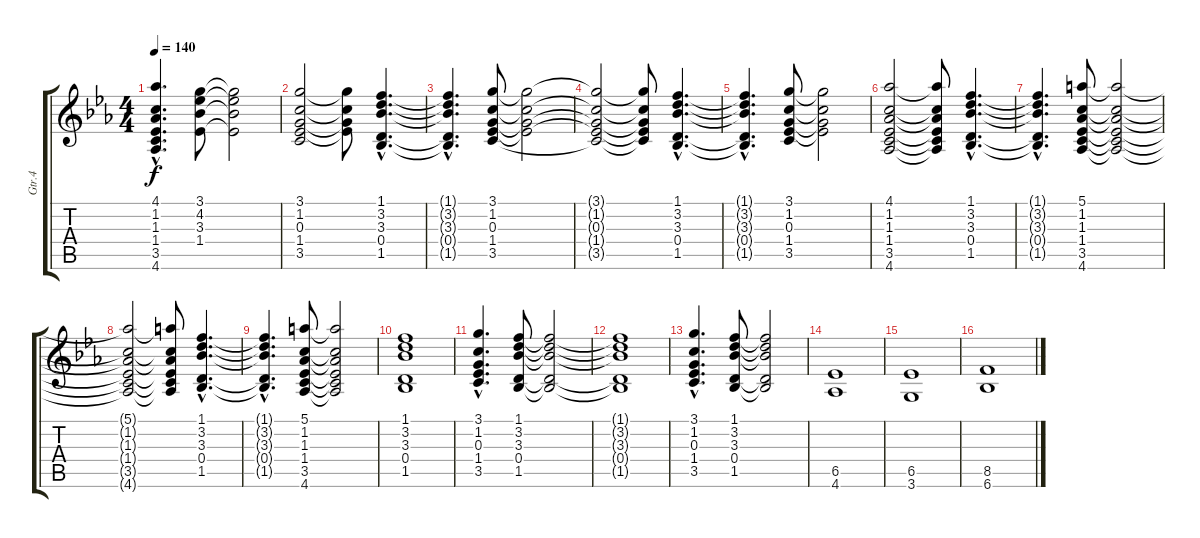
\track ("Gtr.4" "Gtr.4") {instrument overdrivenguitar}
\staff {score tabs}
\tuning (E4 B3 G3 D3 A2 E2) {hide}
\ts (4 4)
\tempo 140
\clef g2
\ks eb
(4.1{hac} 1.2{hac} 1.3{hac} 1.4{hac} 3.5{hac} 4.6{hac}).4{d dy f} (3.1 4.2 3.3 1.4).8 (3.1{t} 4.2{t} 3.3{t} 1.4{t}).2 |
(3.1 1.2 0.3 1.4 3.5).2 (3.1{t} 1.2{t} 0.3{t} 1.4{t}).8 (1.1{hac} 3.2{hac} 3.3{hac} 0.4{hac} 1.5{hac}).4{d} |
(1.1{hac t} 3.2{hac t} 3.3{hac t} 0.4{hac t} 1.5{hac t}).4{d} (3.1 1.2 0.3 1.4 3.5).8 (3.1{t} 1.2{t} 0.3{t} 1.4{t}).2 |
(3.1{t} 1.2{t} 0.3{t} 1.4{t} 3.5{t}).2 (3.1{t} 1.2{t} 0.3{t} 1.4{t} 3.5{t}).8 (1.1{hac} 3.2{hac} 3.3{hac} 0.4{hac} 1.5{hac}).4{d} |
(1.1{hac t} 3.2{hac t} 3.3{hac t} 0.4{hac t} 1.5{hac t}).4{d} (3.1 1.2 0.3 1.4 3.5).8 (3.1{t} 1.2{t} 0.3{t} 1.4{t}).2 |
(4.1 1.2 1.3 1.4 3.5 4.6).2 (4.1{t} 1.2{t} 1.3{t} 1.4{t} 3.5{t} 4.6{t}).8 (1.1{hac} 3.2{hac} 3.3{hac} 0.4{hac} 1.5{hac}).4{d} |
(1.1{hac t} 3.2{hac t} 3.3{hac t} 0.4{hac t} 1.5{hac t}).4{d} (5.1 1.2 1.3 1.4 3.5 4.6).8 (5.1{t} 1.2{t} 1.3{t} 1.4{t} 3.5{t} 4.6{t}).2 |
(5.1{t} 1.2{t} 1.3{t} 1.4{t} 3.5{t} 4.6{t}).2 (5.1{t} 1.2{t} 1.3{t} 1.4{t} 3.5{t} 4.6{t}).8 (1.1{hac} 3.2{hac} 3.3{hac} 0.4{hac} 1.5{hac}).4{d} |
(1.1{hac t} 3.2{hac t} 3.3{hac t} 0.4{hac t} 1.5{hac t}).4{d} (5.1 1.2 1.3 1.4 3.5 4.6).8 (5.1{t} 1.2{t} 1.3{t} 1.4{t} 3.5{t} 4.6{t}).2 |
(1.1 3.2 3.3 0.4 1.5).1 |
(3.1{hac} 1.2{hac} 0.3{hac} 1.4{hac} 3.5{hac}).4{d} (1.1 3.2 3.3 0.4 1.5).8 (1.1{t} 3.2{t} 3.3{t} 0.4{t} 1.5{t}).2 |
(1.1{t} 3.2{t} 3.3{t} 0.4{t} 1.5{t}).1 |
(3.1{hac} 1.2{hac} 0.3{hac} 1.4{hac} 3.5{hac}).4{d} (1.1 3.2 3.3 0.4 1.5).8 (1.1{t} 3.2{t} 3.3{t} 0.4{t} 1.5{t}).2 |
(6.5 4.6).1 |
(6.5 3.6).1 |
(8.5 6.6).1
